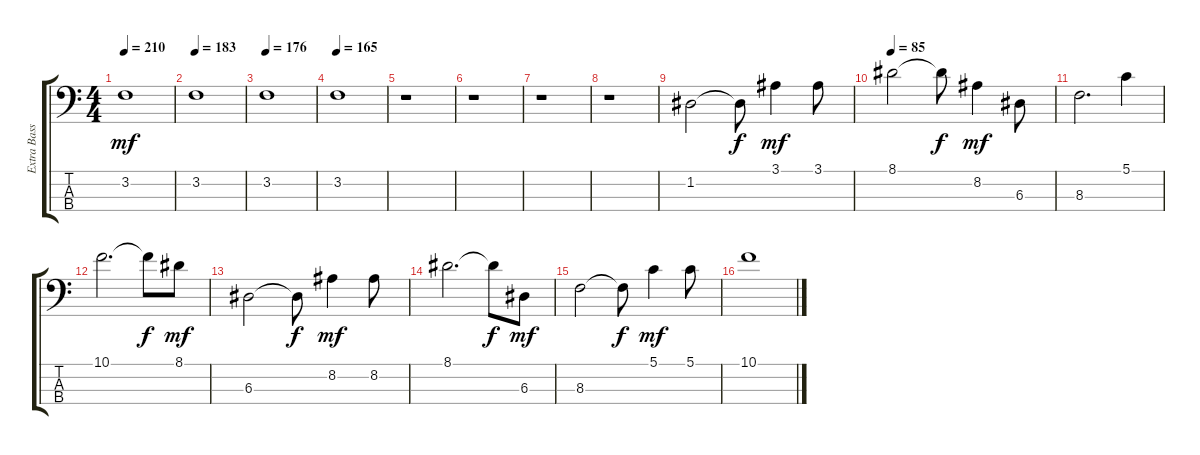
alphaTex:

\track ("Extra Bass" "Extra Bass") {instrument slapbass2}
\staff {score tabs}
\tuning (G2 D2 A1 E1) {hide}
\ts (4 4)
\tempo 210
\clef f4
\ks c
3.2.1{dy mf} |
\tempo 183
3.2.1 |
\tempo 176
3.2.1 |
\tempo 165
3.2.1 |
r.1 |
r.1 |
r.1 |
r.1 |
1.2.2 1.2{t}.8{dy f} 3.1.4{dy mf} 3.1.8 |
\tempo 85
8.1.2 8.1{t}.8{dy f} 8.2.4{dy mf} 6.3.8 |
8.3.2{d} 5.1.4 |
10.1.2{d} 10.1{t}.8{dy f} 8.1.8{dy mf} |
6.3.2 6.3{t}.8{dy f} 8.2.4{dy mf} 8.2.8 |
8.1.2{d} 8.1{t}.8{dy f} 6.3.8{dy mf} |
8.3.2 8.3{t}.8{dy f} 5.1.4{dy mf} 5.1.8 |
10.1.1
